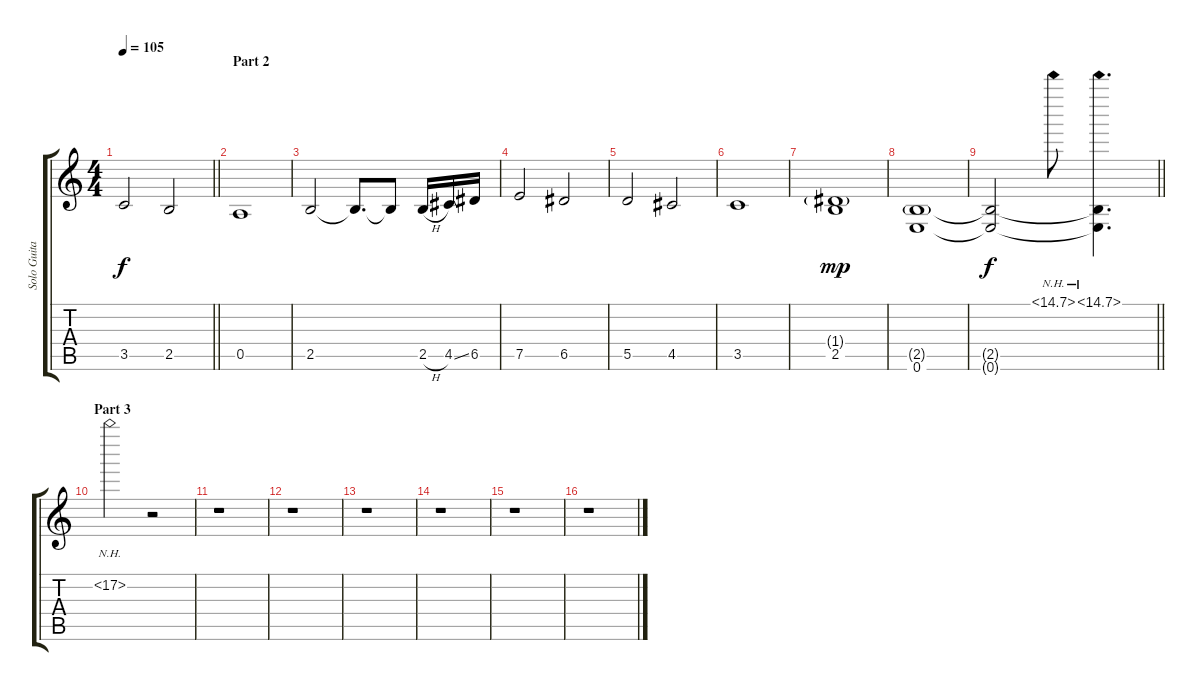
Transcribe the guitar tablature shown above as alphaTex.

\track ("Solo Guitar" "Solo Guita") {instrument distortionguitar}
\staff {score tabs}
\tuning (E4 B3 G3 D3 A2 E2) {hide}
\ts (4 4)
\tempo 105
\clef g2
\barLineRight lightlight
\ks c
3.5.2{dy f} 2.5.2 |
\section ("" "Part 2")
0.5.1 |
2.5.2 2.5{t}.8{d} 2.5{t}.8 2.5{h}.16 4.5{ss}.16 6.5.16 |
7.5.2 6.5.2 |
5.5.2 4.5.2 |
3.5.1 |
(1.4{g} 2.5).1{dy mp} |
(2.5{g} 0.6).1 |
\barLineRight lightlight
(2.5{t} 0.6{t}).2{dy f} 14.1{nh}.8 (15.1{nh} 2.5{t} 0.6{t}).4{d} |
\section ("" "Part 3")
17.2{nh}.2 r.2 |
r.1 |
r.1 |
r.1 |
r.1 |
r.1 |
r.1
